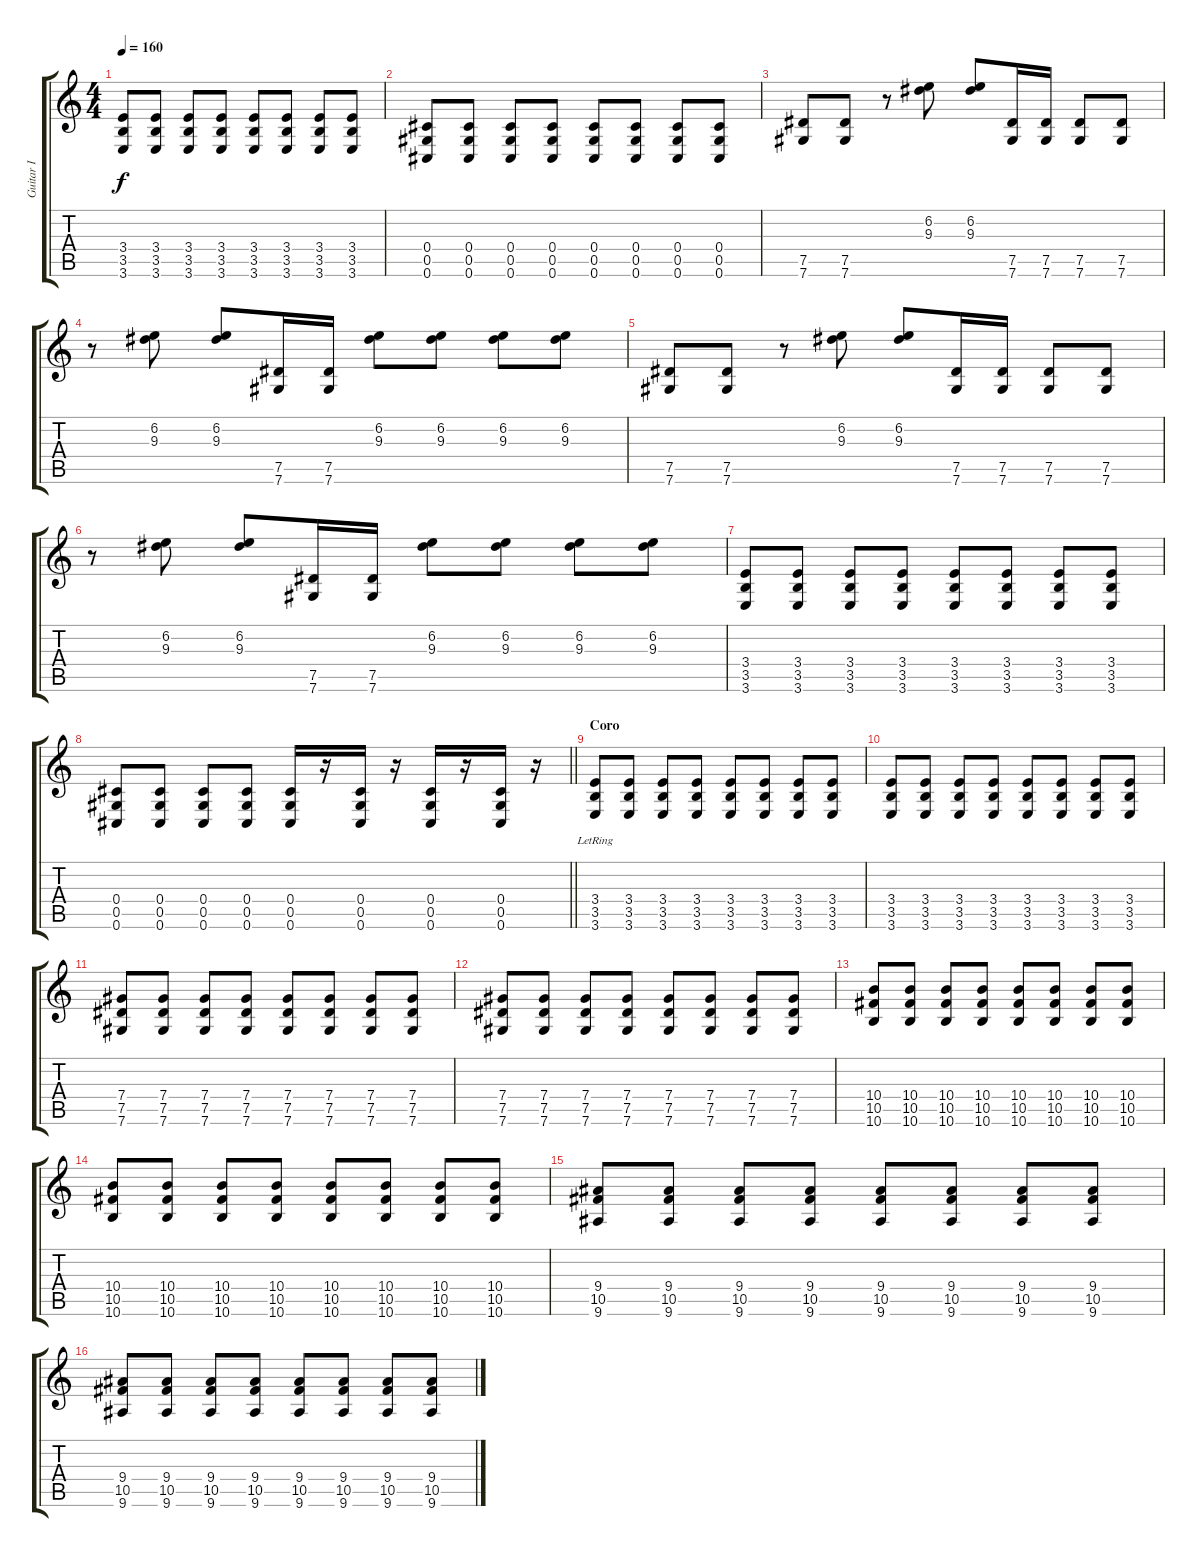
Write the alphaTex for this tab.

\track ("Guitar I" "Guitar I") {instrument distortionguitar}
\staff {score tabs}
\tuning (Eb4 Bb3 Gb3 Db3 Ab2 Db2) {hide}
\ts (4 4)
\tempo 160
\clef g2
\ks c
(3.4 3.5 3.6).8{dy f} (3.4 3.5 3.6).8 (3.4 3.5 3.6).8 (3.4 3.5 3.6).8 (3.4 3.5 3.6).8 (3.4 3.5 3.6).8 (3.4 3.5 3.6).8 (3.4 3.5 3.6).8 |
(0.4 0.5 0.6).8 (0.4 0.5 0.6).8 (0.4 0.5 0.6).8 (0.4 0.5 0.6).8 (0.4 0.5 0.6).8 (0.4 0.5 0.6).8 (0.4 0.5 0.6).8 (0.4 0.5 0.6).8 |
(7.5 7.6).8 (7.5 7.6).8 r.8 (6.2 9.3).8 (6.2 9.3).8 (7.5 7.6).16 (7.5 7.6).16 (7.5 7.6).8 (7.5 7.6).8 |
r.8 (6.2 9.3).8 (6.2 9.3).8 (7.5 7.6).16 (7.5 7.6).16 (6.2 9.3).8 (6.2 9.3).8 (6.2 9.3).8 (6.2 9.3).8 |
(7.5 7.6).8 (7.5 7.6).8 r.8 (6.2 9.3).8 (6.2 9.3).8 (7.5 7.6).16 (7.5 7.6).16 (7.5 7.6).8 (7.5 7.6).8 |
r.8 (6.2 9.3).8 (6.2 9.3).8 (7.5 7.6).16 (7.5 7.6).16 (6.2 9.3).8 (6.2 9.3).8 (6.2 9.3).8 (6.2 9.3).8 |
(3.4 3.5 3.6).8 (3.4 3.5 3.6).8 (3.4 3.5 3.6).8 (3.4 3.5 3.6).8 (3.4 3.5 3.6).8 (3.4 3.5 3.6).8 (3.4 3.5 3.6).8 (3.4 3.5 3.6).8 |
\barLineRight lightlight
(0.4 0.5 0.6).8 (0.4 0.5 0.6).8 (0.4 0.5 0.6).8 (0.4 0.5 0.6).8 (0.4 0.5 0.6).16 r.16 (0.4 0.5 0.6).16 r.16 (0.4 0.5 0.6).16 r.16 (0.4 0.5 0.6).16 r.16 |
\section ("" "Coro")
(3.4{lr} 3.5{lr} 3.6{lr}).8 (3.4 3.5 3.6).8 (3.4 3.5 3.6).8 (3.4 3.5 3.6).8 (3.4 3.5 3.6).8 (3.4 3.5 3.6).8 (3.4 3.5 3.6).8 (3.4 3.5 3.6).8 |
(3.4 3.5 3.6).8 (3.4 3.5 3.6).8 (3.4 3.5 3.6).8 (3.4 3.5 3.6).8 (3.4 3.5 3.6).8 (3.4 3.5 3.6).8 (3.4 3.5 3.6).8 (3.4 3.5 3.6).8 |
(7.4 7.5 7.6).8 (7.4 7.5 7.6).8 (7.4 7.5 7.6).8 (7.4 7.5 7.6).8 (7.4 7.5 7.6).8 (7.4 7.5 7.6).8 (7.4 7.5 7.6).8 (7.4 7.5 7.6).8 |
(7.4 7.5 7.6).8 (7.4 7.5 7.6).8 (7.4 7.5 7.6).8 (7.4 7.5 7.6).8 (7.4 7.5 7.6).8 (7.4 7.5 7.6).8 (7.4 7.5 7.6).8 (7.4 7.5 7.6).8 |
(10.4 10.5 10.6).8 (10.4 10.5 10.6).8 (10.4 10.5 10.6).8 (10.4 10.5 10.6).8 (10.4 10.5 10.6).8 (10.4 10.5 10.6).8 (10.4 10.5 10.6).8 (10.4 10.5 10.6).8 |
(10.4 10.5 10.6).8 (10.4 10.5 10.6).8 (10.4 10.5 10.6).8 (10.4 10.5 10.6).8 (10.4 10.5 10.6).8 (10.4 10.5 10.6).8 (10.4 10.5 10.6).8 (10.4 10.5 10.6).8 |
(9.4 10.5 9.6).8 (9.4 10.5 9.6).8 (9.4 10.5 9.6).8 (9.4 10.5 9.6).8 (9.4 10.5 9.6).8 (9.4 10.5 9.6).8 (9.4 10.5 9.6).8 (9.4 10.5 9.6).8 |
(9.4 10.5 9.6).8 (9.4 10.5 9.6).8 (9.4 10.5 9.6).8 (9.4 10.5 9.6).8 (9.4 10.5 9.6).8 (9.4 10.5 9.6).8 (9.4 10.5 9.6).8 (9.4 10.5 9.6).8
